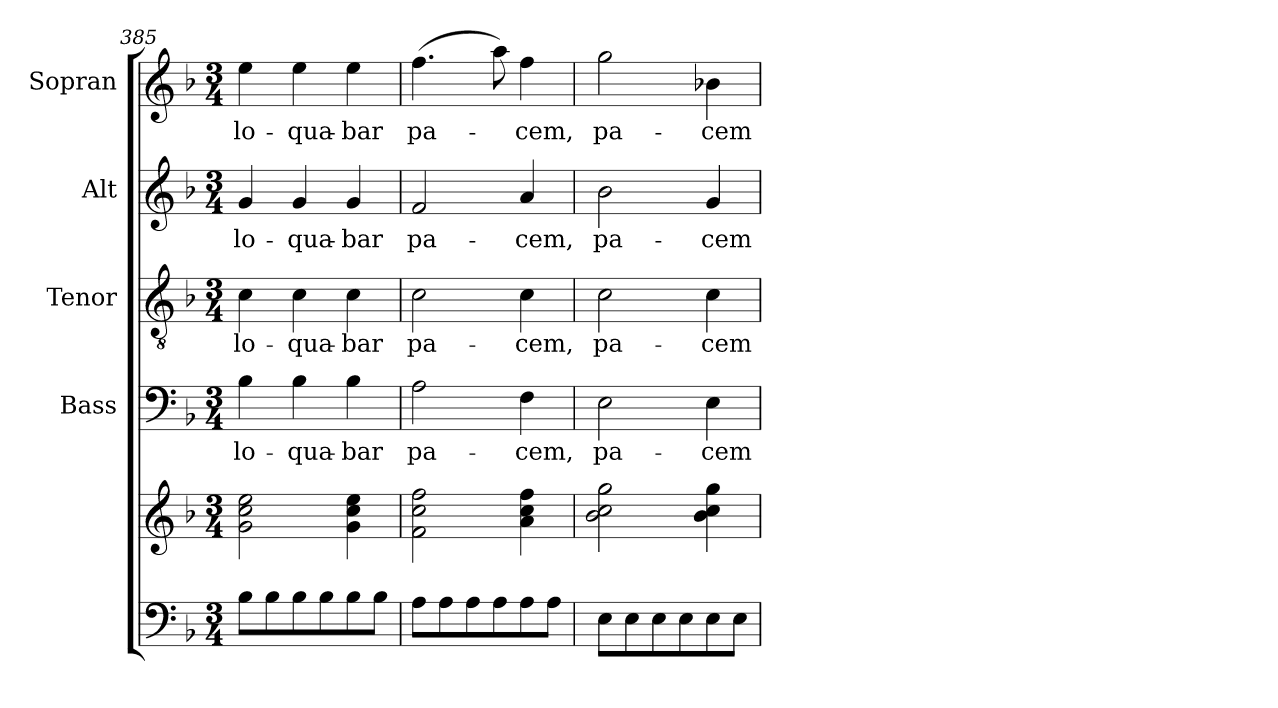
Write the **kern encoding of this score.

**kern	**kern	**kern	**text	**kern	**text	**kern	**text	**kern	**text
*part5	*part5	*part4	*part4	*part3	*part3	*part2	*part2	*part1	*part1
*staff6	*staff5	*staff4	*staff4	*staff3	*staff3	*staff2	*staff2	*staff1	*staff1
*	*	*I"Bass	*	*I"Tenor	*	*I"Alt	*	*I"Sopran	*
*	*	*I'B.	*	*I'T.	*	*I'A.	*	*I'S.	*
*clefF4	*clefG2	*clefF4	*	*clefGv2	*	*clefG2	*	*clefG2	*
*k[b-]	*k[b-]	*k[b-]	*	*k[b-]	*	*k[b-]	*	*k[b-]	*
*F:	*F:	*F:	*	*F:	*	*F:	*	*F:	*
*M3/4	*M3/4	*M3/4	*	*M3/4	*	*M3/4	*	*M3/4	*
=385	=385	=385	=385	=385	=385	=385	=385	=385	=385
!	!	!	!LO:LY:b	!	!LO:LY:b	!	!LO:LY:b	!	!LO:LY:b
8B-\L	2g\ 2cc\ 2ee\	4B-\	lo-	4c\	lo-	4g/	lo-	4ee\	lo-
8B-\	.	.	.	.	.	.	.	.	.
!	!	!	!LO:LY:b	!	!LO:LY:b	!	!LO:LY:b	!	!LO:LY:b
8B-\	.	4B-\	-qua-	4c\	-qua-	4g/	-qua-	4ee\	-qua-
8B-\	.	.	.	.	.	.	.	.	.
!	!	!	!LO:LY:b	!	!LO:LY:b	!	!LO:LY:b	!	!LO:LY:b
8B-\	4g\ 4cc\ 4ee\	4B-\	-bar	4c\	-bar	4g/	-bar	4ee\	-bar
8B-\J	.	.	.	.	.	.	.	.	.
=386	=386	=386	=386	=386	=386	=386	=386	=386	=386
!	!	!	!LO:LY:b	!	!LO:LY:b	!	!LO:LY:b	!	!LO:LY:b
8A\L	2f\ 2cc\ 2ff\	2A\	pa-	2c\	pa-	2f/	pa-	(>4.ff\	pa-
8A\	.	.	.	.	.	.	.	.	.
8A\	.	.	.	.	.	.	.	.	.
8A\	.	.	.	.	.	.	.	8aa\)	.
!	!	!	!LO:LY:b	!	!LO:LY:b	!	!LO:LY:b	!	!LO:LY:b
8A\	4a\ 4cc\ 4ff\	4F\	-cem,	4c\	-cem,	4a/	-cem,	4ff\	-cem,
8A\J	.	.	.	.	.	.	.	.	.
=387	=387	=387	=387	=387	=387	=387	=387	=387	=387
!	!	!	!LO:LY:b	!	!LO:LY:b	!	!LO:LY:b	!	!LO:LY:b
8E\L	2b-\ 2cc\ 2gg\	2E\	pa-	2c\	pa-	2b-\	pa-	2gg\	pa-
8E\	.	.	.	.	.	.	.	.	.
8E\	.	.	.	.	.	.	.	.	.
8E\	.	.	.	.	.	.	.	.	.
!	!	!	!LO:LY:b	!	!LO:LY:b	!	!LO:LY:b	!	!LO:LY:b
8E\	4b-\ 4cc\ 4gg\	4E\	-cem	4c\	-cem	4g/	-cem	4b-X\	-cem
8E\J	.	.	.	.	.	.	.	.	.
=	=	=	=	=	=	=	=	=	=
*-	*-	*-	*-	*-	*-	*-	*-	*-	*-
